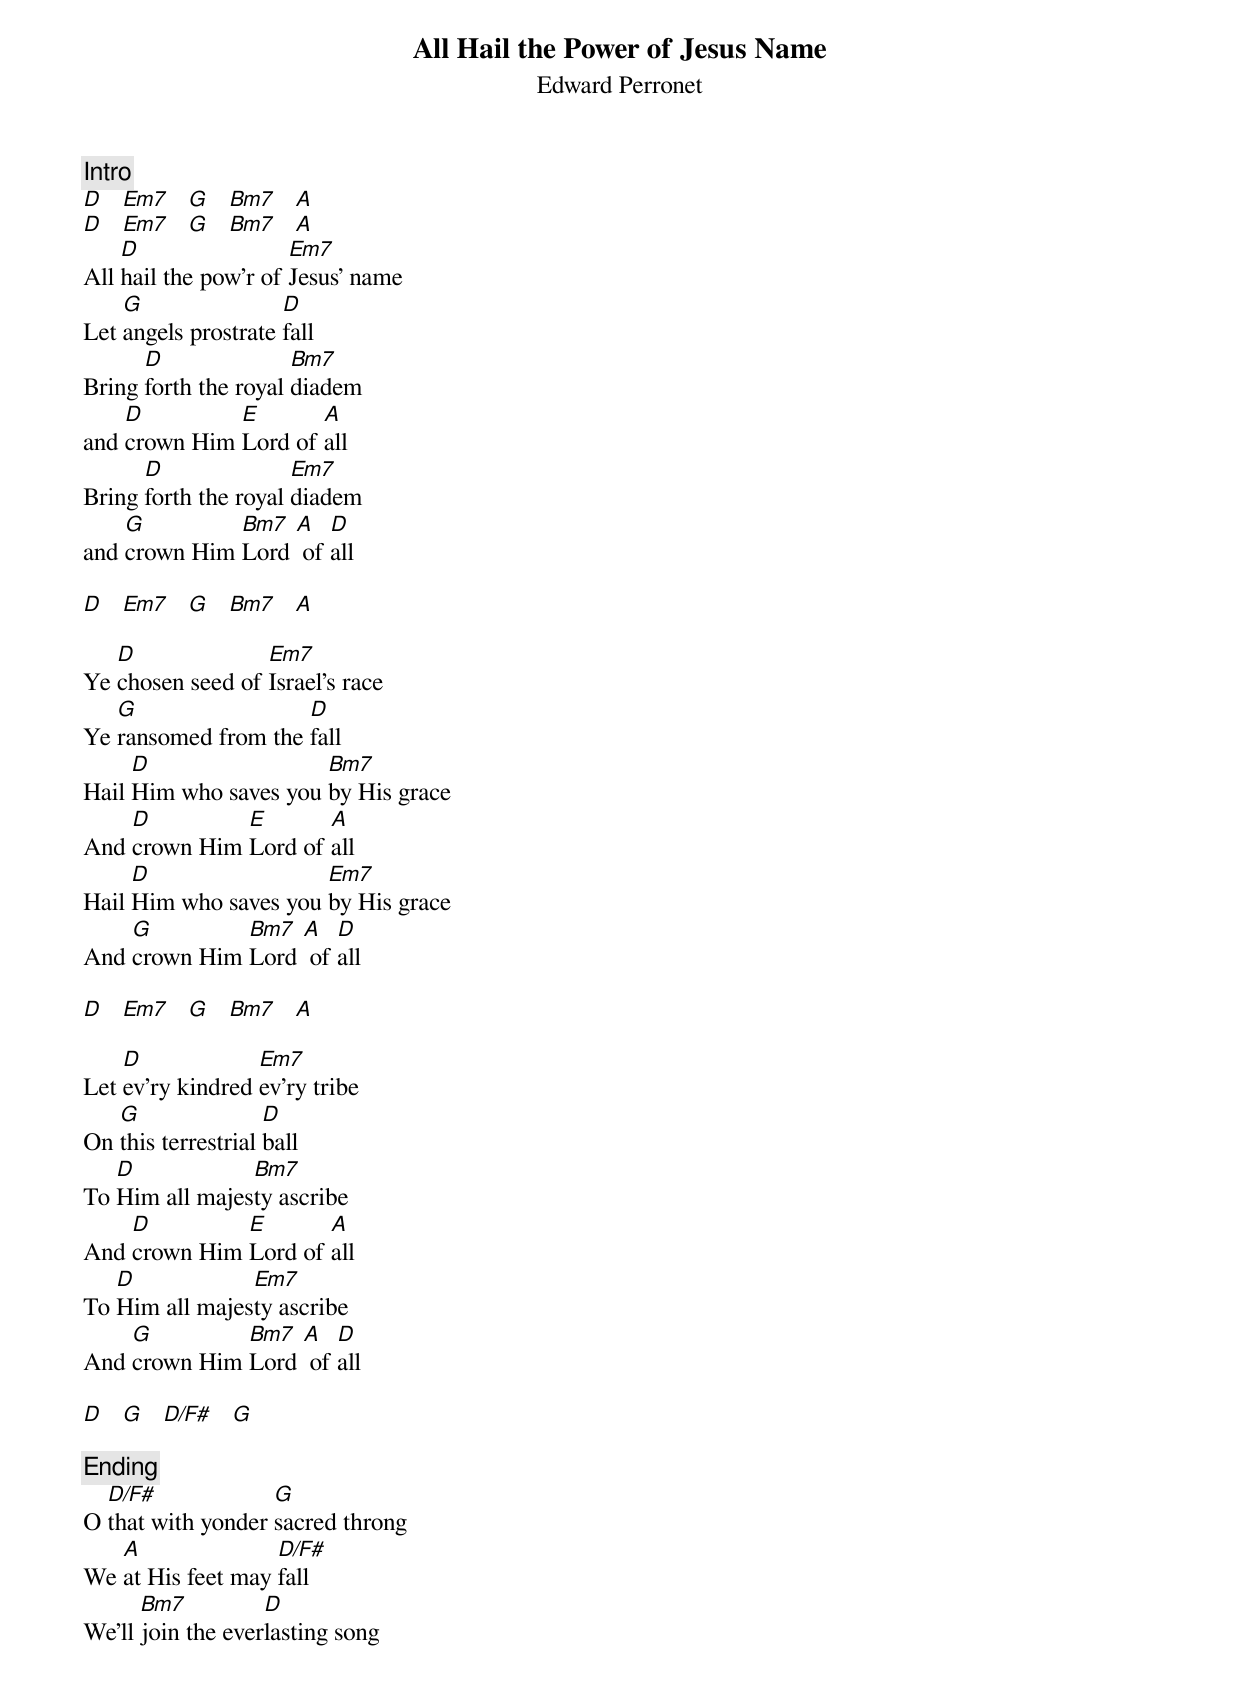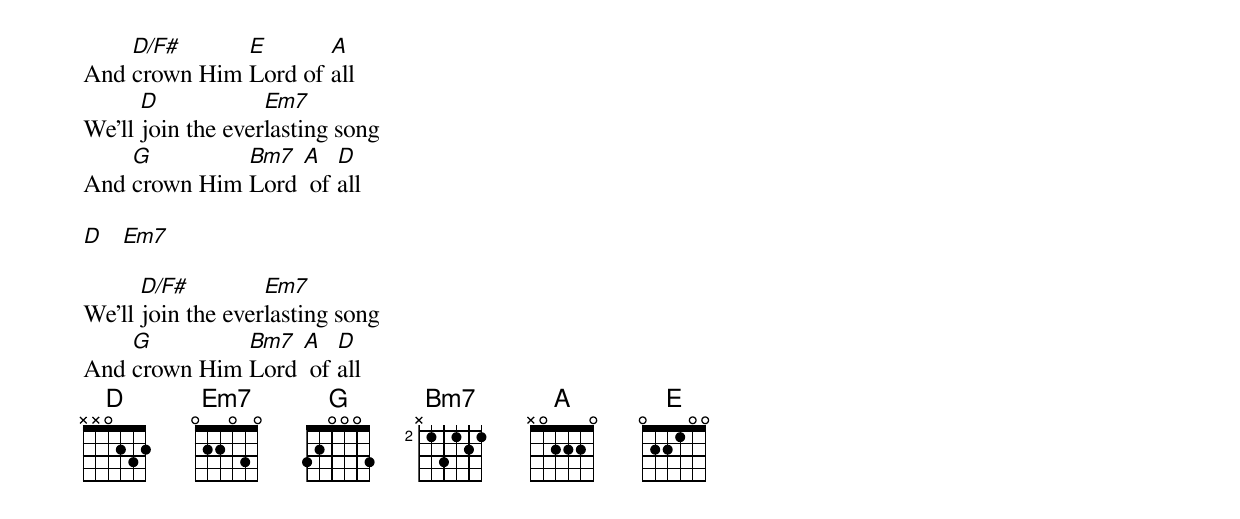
{title:All Hail the Power of Jesus Name}
{subtitle:Edward Perronet}
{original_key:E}
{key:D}
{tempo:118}
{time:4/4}
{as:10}

{c:Intro}
[D]   [Em7]   [G]   [Bm7]   [A]
[D]   [Em7]   [G]   [Bm7]   [A]
All [D]hail the pow'r of [Em7]Jesus' name
Let [G]angels prostrate [D]fall
Bring [D]forth the royal [Bm7]diadem
and [D]crown Him [E]Lord of [A]all
Bring [D]forth the royal [Em7]diadem
and [G]crown Him [Bm7]Lord [A] of [D]all

[D]   [Em7]   [G]   [Bm7]   [A]

Ye [D]chosen seed of [Em7]Israel's race
Ye [G]ransomed from the [D]fall
Hail [D]Him who saves you [Bm7]by His grace
And [D]crown Him [E]Lord of [A]all
Hail [D]Him who saves you [Em7]by His grace
And [G]crown Him [Bm7]Lord [A] of [D]all

[D]   [Em7]   [G]   [Bm7]   [A]

Let [D]ev'ry kindred [Em7]ev'ry tribe
On [G]this terrestrial [D]ball
To [D]Him all majes[Bm7]ty ascribe
And [D]crown Him [E]Lord of [A]all
To [D]Him all majes[Em7]ty ascribe
And [G]crown Him [Bm7]Lord [A] of [D]all

[D]   [G]   [D/F#]   [G]

{c:Ending}
O [D/F#]that with yonder [G]sacred throng
We [A]at His feet may [D/F#]fall
We'll [Bm7]join the ever[D]lasting song
And [D/F#]crown Him [E]Lord of [A]all
We'll [D]join the ever[Em7]lasting song
And [G]crown Him [Bm7]Lord [A] of [D]all

[D]   [Em7]

We'll [D/F#]join the ever[Em7]lasting song
And [G]crown Him [Bm7]Lord [A] of [D]all
